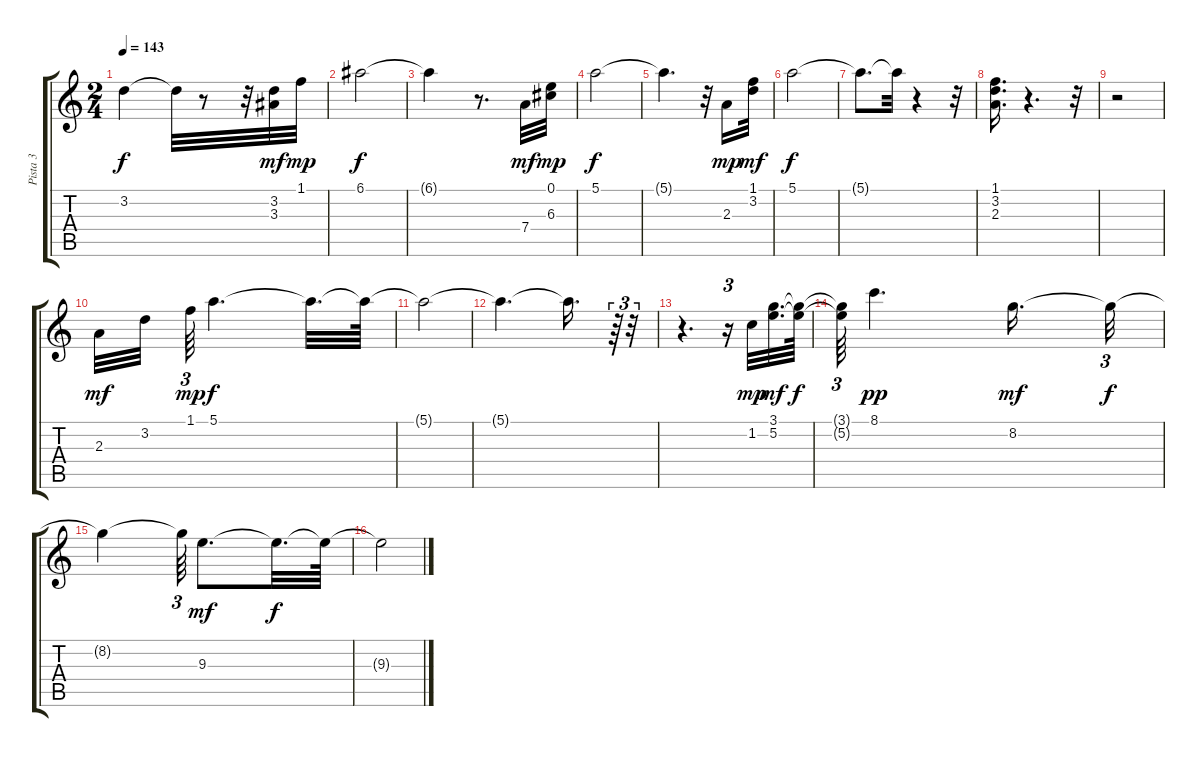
\track ("Pista 3" "Pista 3") {instrument electricguitarclean}
\staff {score tabs}
\tuning (E4 B3 G3 D3 A2 E2) {hide}
\ts (2 4)
\tempo 143
\clef g2
\ks c
3.2{t}.4{dy f} 3.2{t}.32 r.8 r.32 (3.2 3.3).32{dy mf} 1.1.32{dy mp} |
6.1.2{dy f} |
6.1{t}.4 r.8{d} 7.4.32{dy mf} (0.1 6.3).32{dy mp} |
5.1.2{dy f} |
5.1{t}.4{d} r.32 2.3.16{dy mp} (1.1 3.2).32{dy mf} |
5.1.2{dy f} |
5.1{t}.8{d} 5.1{t}.32 r.4 r.32 |
(1.1 3.2 2.3).16{d} r.4{d} r.32 |
r.2 |
2.3.32{dy mf} 3.2.32{beam splitsecondary} 1.1.64{tu (3 2) dy mp} 5.1.4{d dy f} 5.1{t}.32{d} 5.1{t}.64 |
5.1{t}.2 |
5.1{t}.4{d} 5.1{t}.16{d} r.64{tu (3 2)} r.32{tu (3 2)} |
r.4{d} r.16{tu (3 2)} 1.2.32{dy mp} (3.1 5.2).32{d dy mf} (3.1{t} 5.2{t}).64{dy f} |
(3.1{t} 5.2{t}).64{tu (3 2)} 8.1.4{d dy pp} 8.2.16{d dy mf} 8.2{t}.32{tu (3 2) dy f} |
8.2{t}.4 8.2{t}.64{tu (3 2)} 9.3.8{d dy mf} 9.3{t}.32{d dy f} 9.3{t}.64 |
9.3{t}.2
